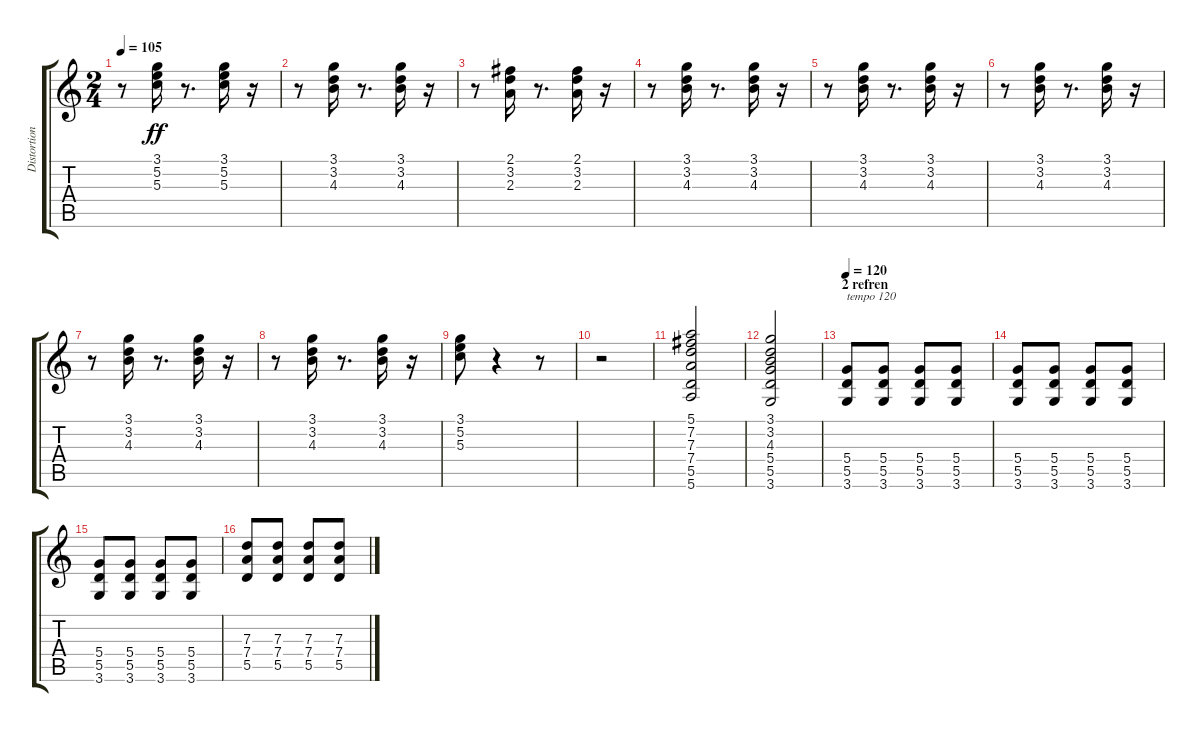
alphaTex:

\track ("Distortion" "Distortion") {instrument distortionguitar}
\staff {score tabs}
\tuning (E4 B3 G3 D3 A2 E2) {hide}
\ts (2 4)
\tempo 105
\clef g2
\ks c
r.8{dy ff} (3.1 5.2 5.3).16 r.8{d} (3.1 5.2 5.3).16 r.16 |
r.8 (3.1 3.2 4.3).16 r.8{d} (3.1 3.2 4.3).16 r.16 |
r.8 (2.1 3.2 2.3).16 r.8{d} (2.1 3.2 2.3).16 r.16 |
r.8 (3.1 3.2 4.3).16 r.8{d} (3.1 3.2 4.3).16 r.16 |
r.8 (3.1 3.2 4.3).16 r.8{d} (3.1 3.2 4.3).16 r.16 |
r.8 (3.1 3.2 4.3).16 r.8{d} (3.1 3.2 4.3).16 r.16 |
r.8 (3.1 3.2 4.3).16 r.8{d} (3.1 3.2 4.3).16 r.16 |
r.8 (3.1 3.2 4.3).16 r.8{d} (3.1 3.2 4.3).16 r.16 |
(3.1 5.2 5.3).8 r.4 r.8 |
r.2 |
(5.1 7.2 7.3 7.4 5.5 5.6).2 |
(3.1 3.2 4.3 5.4 5.5 3.6).2 |
\section ("" "2 refren")
\tempo 120
(5.4 5.5 3.6).8{txt "tempo 120"} (5.4 5.5 3.6).8 (5.4 5.5 3.6).8 (5.4 5.5 3.6).8 |
(5.4 5.5 3.6).8 (5.4 5.5 3.6).8 (5.4 5.5 3.6).8 (5.4 5.5 3.6).8 |
(5.4 5.5 3.6).8 (5.4 5.5 3.6).8 (5.4 5.5 3.6).8 (5.4 5.5 3.6).8 |
(7.3 7.4 5.5).8 (7.3 7.4 5.5).8 (7.3 7.4 5.5).8 (7.3 7.4 5.5).8
